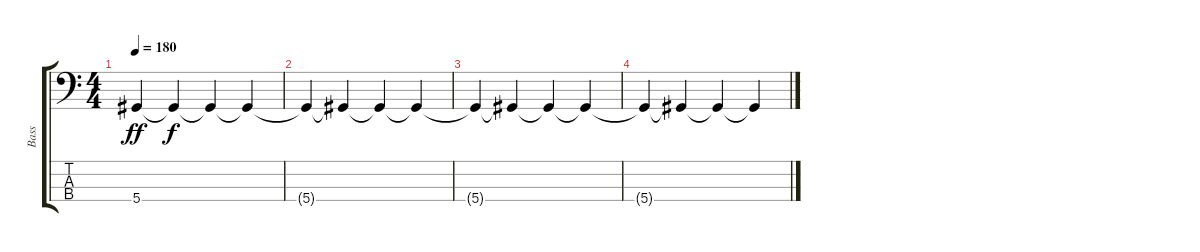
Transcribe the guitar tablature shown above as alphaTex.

\track ("Bass" "Bass") {instrument electricbassfinger}
\staff {score tabs}
\tuning (Gb2 Db2 Ab1 Eb1) {hide}
\ts (4 4)
\section ("" "")
\tempo 180
\clef f4
\ks c
5.4.4{dy ff} 5.4{t}.4{dy f} 5.4{t}.4 5.4{t}.4 |
5.4{t}.4 5.4{t}.4 5.4{t}.4 5.4{t}.4 |
5.4{t}.4 5.4{t}.4 5.4{t}.4 5.4{t}.4 |
5.4{t}.4 5.4{t}.4 5.4{t}.4 5.4{t}.4
